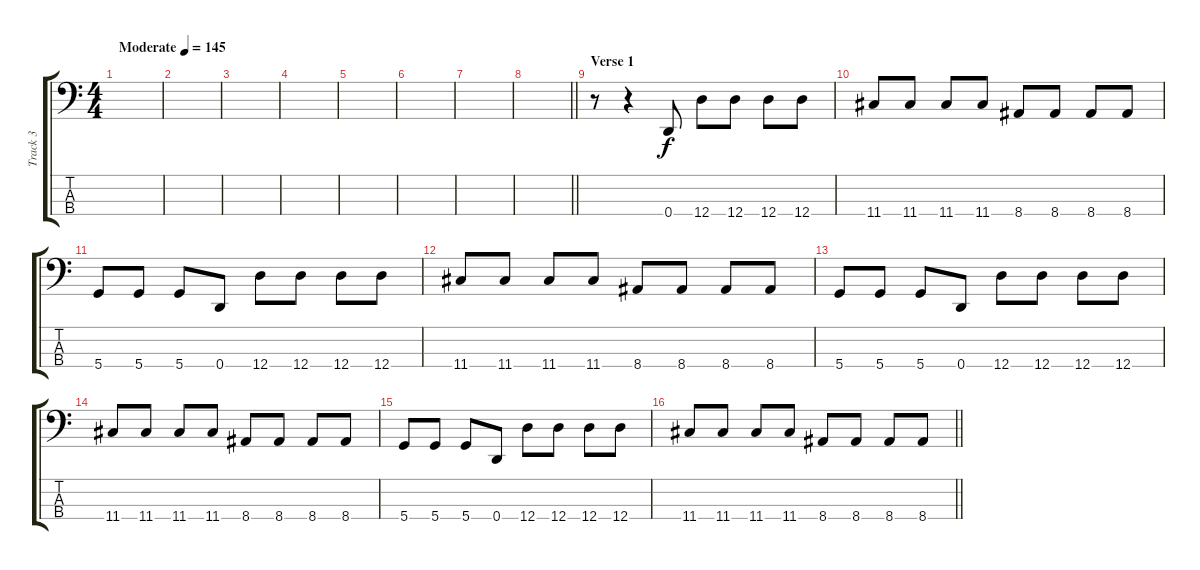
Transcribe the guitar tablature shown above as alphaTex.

\track ("Track 3" "Track 3") {instrument electricbassfinger}
\staff {score tabs}
\tuning (G2 D2 A1 D1) {hide}
\ts (4 4)
\tempo (145 "Moderate")
\clef f4
\ks c
|
|
|
|
|
|
|
\barLineRight lightlight
|
\section ("" "Verse 1")
r.8 r.4 0.4.8 12.4.8 12.4.8 12.4.8 12.4.8 |
11.4.8 11.4.8 11.4.8 11.4.8 8.4.8 8.4.8 8.4.8 8.4.8 |
5.4.8 5.4.8 5.4.8 0.4.8 12.4.8 12.4.8 12.4.8 12.4.8 |
11.4.8 11.4.8 11.4.8 11.4.8 8.4.8 8.4.8 8.4.8 8.4.8 |
5.4.8 5.4.8 5.4.8 0.4.8 12.4.8 12.4.8 12.4.8 12.4.8 |
11.4.8 11.4.8 11.4.8 11.4.8 8.4.8 8.4.8 8.4.8 8.4.8 |
5.4.8 5.4.8 5.4.8 0.4.8 12.4.8 12.4.8 12.4.8 12.4.8 |
\barLineRight lightlight
11.4.8 11.4.8 11.4.8 11.4.8 8.4.8 8.4.8 8.4.8 8.4.8
